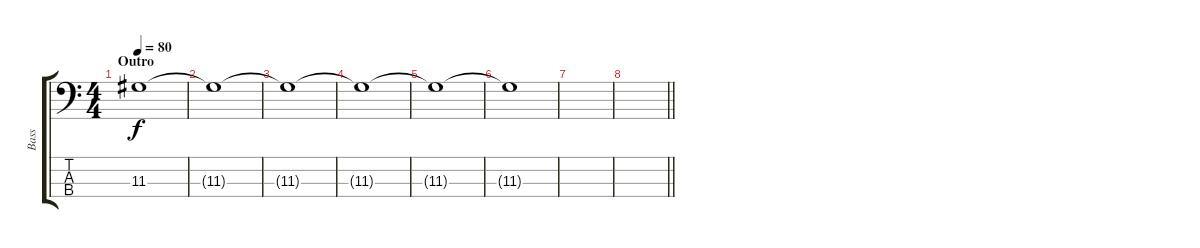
\track ("Bass" "Bass") {instrument electricbassfinger}
\staff {score tabs}
\tuning (G2 D2 A1 E1) {hide}
\ts (4 4)
\section ("" "Outro")
\tempo 80
\clef f4
\ks c
11.3.1{dy f volume 0} |
11.3{t}.1 |
11.3{t}.1 |
11.3{t}.1 |
11.3{t}.1 |
11.3{t}.1 |
|
\barLineRight lightlight
